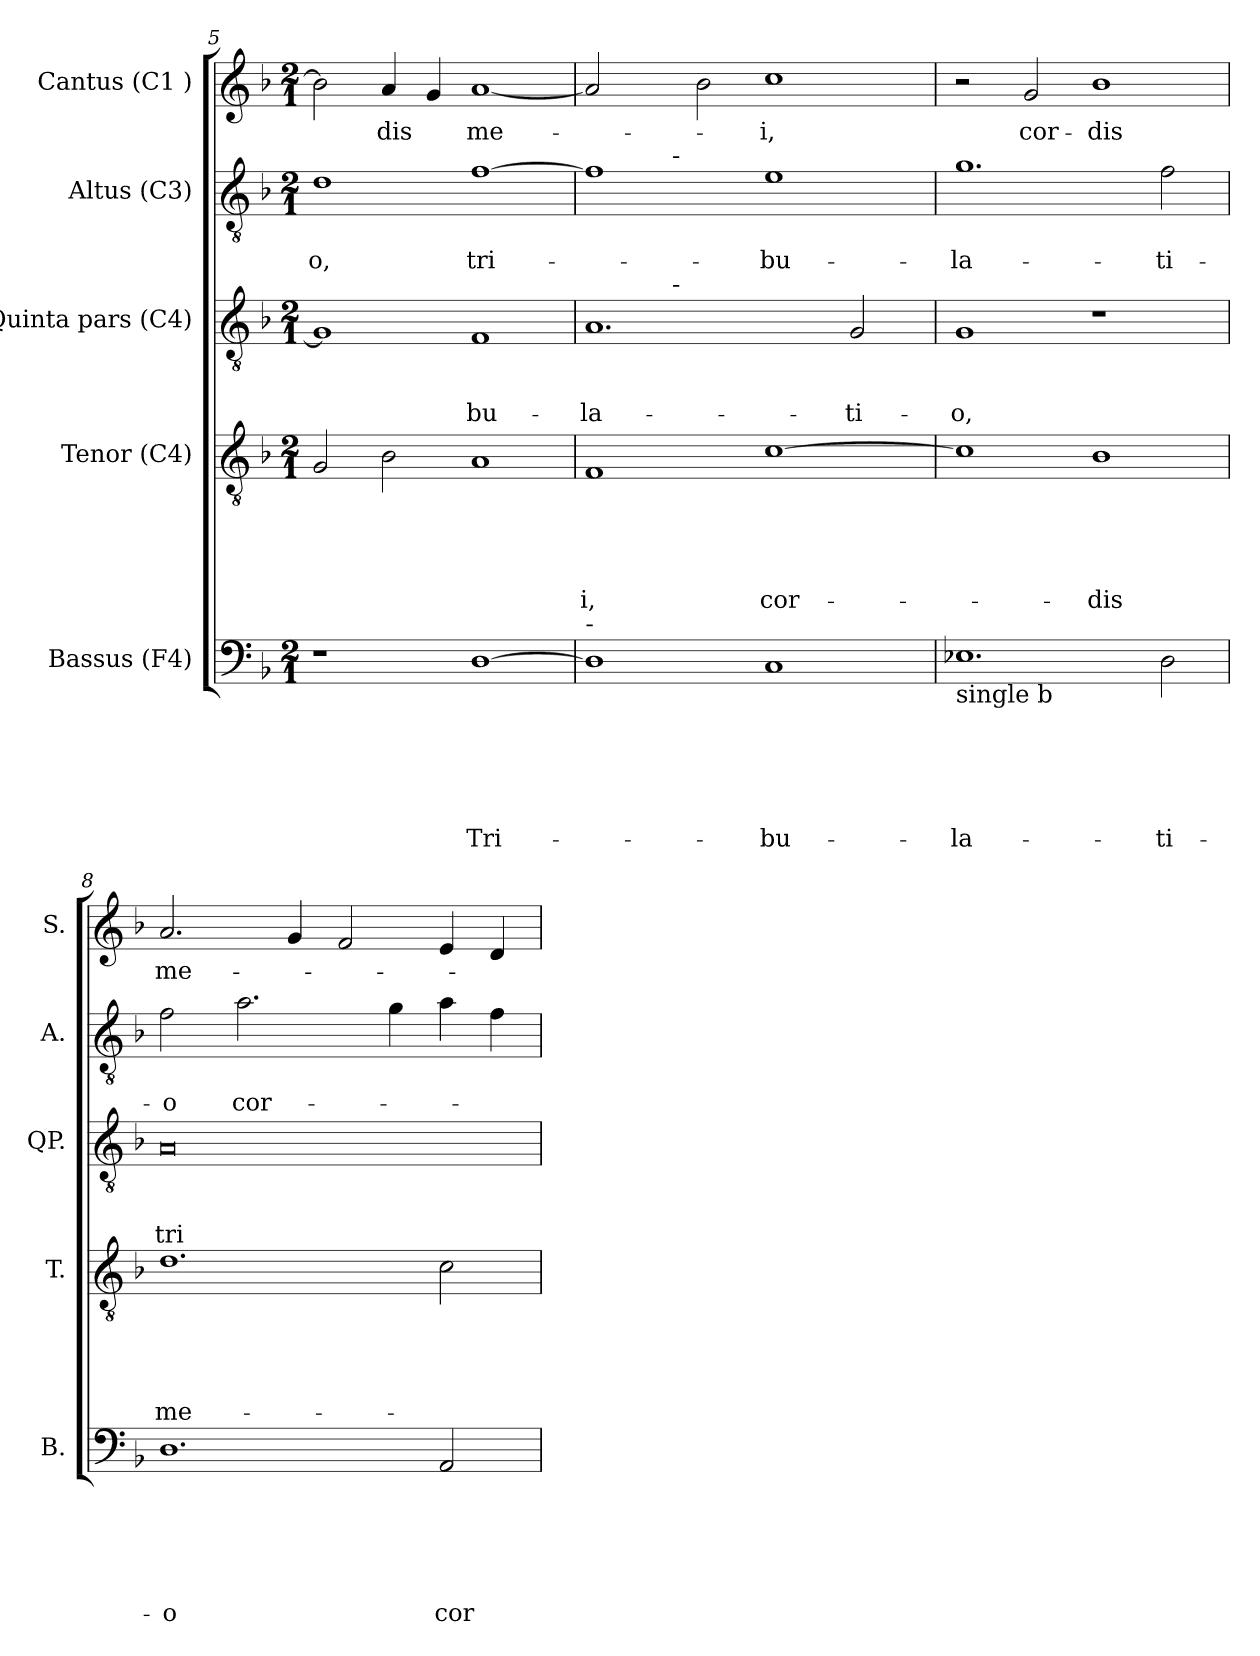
**kern	**text	**text	**text	**text	**text	**text	**kern	**text	**text	**text	**text	**text	**kern	**text	**text	**text	**kern	**text	**text	**kern	**text
*part5	*part5	*part5	*part5	*part5	*part5	*part5	*part4	*part4	*part4	*part4	*part4	*part4	*part3	*part3	*part3	*part3	*part2	*part2	*part2	*part1	*part1
*staff5	*staff5	*staff5	*staff5	*staff5	*staff5	*staff5	*staff4	*staff4	*staff4	*staff4	*staff4	*staff4	*staff3	*staff3	*staff3	*staff3	*staff2	*staff2	*staff2	*staff1	*staff1
*I"Bassus (F4)	*	*	*	*	*	*	*I"Tenor (C4)	*	*	*	*	*	*I"Quinta pars (C4)	*	*	*	*I"Altus (C3)	*	*	*I"Cantus (C1 )	*
*I'B.	*	*	*	*	*	*	*I'T.	*	*	*	*	*	*I'QP.	*	*	*	*I'A.	*	*	*I'S.	*
*clefF4	*	*	*	*	*	*	*clefGv2	*	*	*	*	*	*clefGv2	*	*	*	*clefGv2	*	*	*clefG2	*
*k[b-]	*	*	*	*	*	*	*k[b-]	*	*	*	*	*	*k[b-]	*	*	*	*k[b-]	*	*	*k[b-]	*
*F:	*	*	*	*	*	*	*F:	*	*	*	*	*	*F:	*	*	*	*F:	*	*	*F:	*
*M2/1	*	*	*	*	*	*	*M2/1	*	*	*	*	*	*M2/1	*	*	*	*M2/1	*	*	*M2/1	*
=5	=5	=5	=5	=5	=5	=5	=5	=5	=5	=5	=5	=5	=5	=5	=5	=5	=5	=5	=5	=5	=5
!	!	!	!	!	!	!	!	!	!	!	!	!	!	!	!	!	!	!	!LO:LY:b	!	!
1r	.	.	.	.	.	.	2G/	.	.	.	.	.	1G]	.	.	.	1d	.	-o,	2b-\]	.
!	!	!	!	!	!	!	!	!	!	!	!	!	!	!	!	!	!	!	!	!	!LO:LY:b:rj
.	.	.	.	.	.	.	2B-\	.	.	.	.	.	.	.	.	.	.	.	.	4a/	-dis
.	.	.	.	.	.	.	.	.	.	.	.	.	.	.	.	.	.	.	.	4g/	.
!	!	!	!	!	!	!LO:LY:b	!	!	!	!	!	!	!	!	!	!LO:LY:b	!	!	!LO:LY:b	!	!LO:LY:b:rj
[<1D	.	.	.	.	.	Tri-	1A	.	.	.	.	.	1F	.	.	-bu-	[<1f	.	tri-	[<1a	me-
!!LO:LB:g=z
=6	=6	=6	=6	=6	=6	=6	=6	=6	=6	=6	=6	=6	=6	=6	=6	=6	=6	=6	=6	=6	=6
!LO:TX:a:t=-	!	!	!	!	!	!	!	!	!	!	!	!	!	!	!	!	!	!	!	!	!
!	!	!	!	!	!	!	!	!	!	!	!	!LO:LY:b:rj	!	!	!	!LO:LY:b	!	!	!	!	!
*	*	*	*	*	*	*	*	*	*	*	*	*	*^	*	*	*	*^	*	*	*	*
1D]	.	.	.	.	.	.	1F	.	.	.	.	-i,	1.A	4ryy	.	.	-la-	1f]	4ryy	.	.	2a/]	.
.	.	.	.	.	.	.	.	.	.	.	.	.	.	8ryy	.	.	.	.	8ryy	.	.	.	.
.	.	.	.	.	.	.	.	.	.	.	.	.	.	32ryy	.	.	.	.	32ryy	.	.	.	.
!	!	!	!	!	!	!	!	!	!	!	!	!	!	!	!	!	!	!	!LO:TX:a:t=-	!	!	!	!
!	!	!	!	!	!	!	!	!	!	!	!	!	!	!LO:TX:a:t=-	!	!	!	!	!	!	!	!	!
.	.	.	.	.	.	.	.	.	.	.	.	.	.	1ryy	.	.	.	.	1ryy	.	.	.	.
.	.	.	.	.	.	.	.	.	.	.	.	.	.	.	.	.	.	.	.	.	.	2b-\	.
!	!	!	!	!	!	!LO:LY:b	!	!	!	!	!	!LO:LY:b:rj	!	!	!	!	!	!	!	!	!LO:LY:b	!	!LO:LY:b:rj
1C	.	.	.	.	.	-bu-	[>1c	.	.	.	.	cor-	.	.	.	.	.	1e	.	.	-bu-	1cc	-i,
.	.	.	.	.	.	.	.	.	.	.	.	.	.	2ryy	.	.	.	.	2ryy	.	.	.	.
!	!	!	!	!	!	!	!	!	!	!	!	!	!	!	!	!	!LO:LY:b	!	!	!	!	!	!
.	.	.	.	.	.	.	.	.	.	.	.	.	2G/	.	.	.	-ti-	.	.	.	.	.	.
.	.	.	.	.	.	.	.	.	.	.	.	.	.	16.ryy	.	.	.	.	16.ryy	.	.	.	.
=7	=7	=7	=7	=7	=7	=7	=7	=7	=7	=7	=7	=7	=7	=7	=7	=7	=7	=7	=7	=7	=7	=7	=7
!LO:TX:b:t=single b	!	!	!	!	!	!	!	!	!	!	!	!	!	!	!	!	!	!	!	!	!	!	!
!	!	!	!	!	!	!LO:LY:b	!	!	!	!	!	!	!	!	!	!	!LO:LY:b	!	!	!	!LO:LY:b	!	!
*	*	*	*	*	*	*	*	*	*	*	*	*	*v	*v	*	*	*	*	*	*	*	*	*
*	*	*	*	*	*	*	*	*	*	*	*	*	*	*	*	*	*v	*v	*	*	*	*
1.E-	.	.	.	.	.	-la-	1c]	.	.	.	.	.	1G	.	.	-o,	1.g	.	-la-	2r	.
!	!	!	!	!	!	!	!	!	!	!	!	!	!	!	!	!	!	!	!	!	!LO:LY:b:rj
.	.	.	.	.	.	.	.	.	.	.	.	.	.	.	.	.	.	.	.	2g/	cor-
!	!	!	!	!	!	!	!	!	!	!	!	!LO:LY:b:rj	!	!	!	!	!	!	!	!	!LO:LY:b:rj
.	.	.	.	.	.	.	1B-	.	.	.	.	-dis	1r	.	.	.	.	.	.	1b-	-dis
!	!	!	!	!	!	!LO:LY:b	!	!	!	!	!	!	!	!	!	!	!	!	!LO:LY:b	!	!
2D\	.	.	.	.	.	-ti-	.	.	.	.	.	.	.	.	.	.	2f\	.	-ti-	.	.
=8	=8	=8	=8	=8	=8	=8	=8	=8	=8	=8	=8	=8	=8	=8	=8	=8	=8	=8	=8	=8	=8
!	!	!	!	!	!	!LO:LY:b	!	!	!	!	!	!LO:LY:b:rj	!	!	!	!LO:LY:b	!	!	!LO:LY:b	!	!LO:LY:b:rj
1.D	.	.	.	.	.	-o	1.d	.	.	.	.	me-	0A	.	.	tri-	2f\	.	-o	2.a/	me-
!	!	!	!	!	!	!	!	!	!	!	!	!	!	!	!	!	!	!	!LO:LY:b	!	!
.	.	.	.	.	.	.	.	.	.	.	.	.	.	.	.	.	2.a\	.	cor-	.	.
.	.	.	.	.	.	.	.	.	.	.	.	.	.	.	.	.	.	.	.	4g/	.
.	.	.	.	.	.	.	.	.	.	.	.	.	.	.	.	.	.	.	.	2f/	.
.	.	.	.	.	.	.	.	.	.	.	.	.	.	.	.	.	4g\	.	.	.	.
!	!	!	!	!	!	!LO:LY:b	!	!	!	!	!	!	!	!	!	!	!	!	!	!	!
2AA/	.	.	.	.	.	cor-	2c\	.	.	.	.	.	.	.	.	.	4a\	.	.	4e/	.
.	.	.	.	.	.	.	.	.	.	.	.	.	.	.	.	.	4f\	.	.	4d/	.
=	=	=	=	=	=	=	=	=	=	=	=	=	=	=	=	=	=	=	=	=	=
*-	*-	*-	*-	*-	*-	*-	*-	*-	*-	*-	*-	*-	*-	*-	*-	*-	*-	*-	*-	*-	*-
